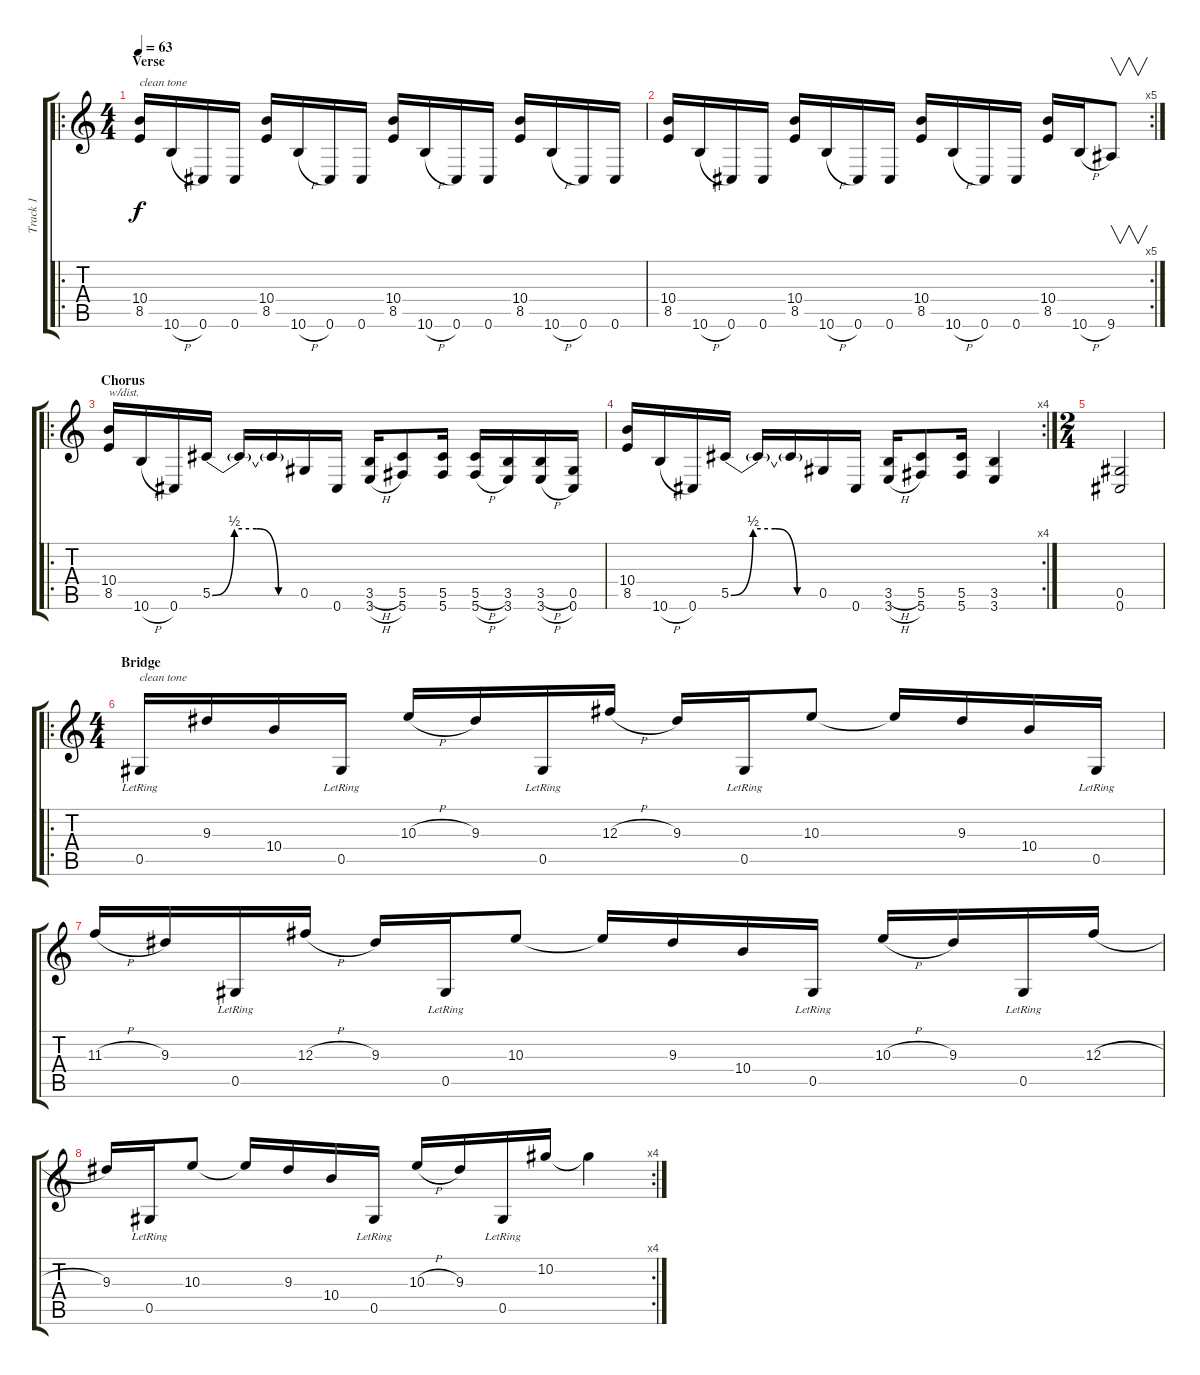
\track ("Track 1" "Track 1") {instrument distortionguitar}
\staff {score tabs}
\tuning (Eb4 Bb3 Gb3 Db3 Ab2 Db2) {hide}
\ro
\ts (4 4)
\section ("" "Verse")
\tempo 63
\clef g2
\ks c
(10.4 8.5).16{txt "clean tone" dy f instrument electricguitarclean} 10.6{h}.16 0.6.16 0.6.16 (10.4 8.5).16 10.6{h}.16 0.6.16 0.6.16 (10.4 8.5).16 10.6{h}.16 0.6.16 0.6.16 (10.4 8.5).16 10.6{h}.16 0.6.16 0.6.16 |
\rc 5
(10.4 8.5).16 10.6{h}.16 0.6.16 0.6.16 (10.4 8.5).16 10.6{h}.16 0.6.16 0.6.16 (10.4 8.5).16 10.6{h}.16 0.6.16 0.6.16 (10.4 8.5).16 10.6{h}.16 9.6.8{v} |
\ro
\section ("" "Chorus")
(10.4 8.5).16{txt "w/dist." instrument distortionguitar} 10.6{h}.16 0.6.16 5.5{be (custom 0 0 15 2 30 2 45 0 60 0)}.16 5.5{t}.16 5.5{t}.16 0.5.16 0.6.16 (3.5{h} 3.6{h}).16 (5.5 5.6).8 (5.5 5.6).16 (5.5{h} 5.6{h}).16 (3.5 3.6).16 (3.5{h} 3.6{h}).16 (0.5 0.6).16 |
\rc 4
(10.4 8.5).16 10.6{h}.16 0.6.16 5.5{be (custom 0 0 15 2 30 2 45 0 60 0)}.16 5.5{t}.16 5.5{t}.16 0.5.16 0.6.16 (3.5{h} 3.6{h}).16 (5.5 5.6).8 (5.5 5.6).16 (3.5 3.6).4 |
\ts (2 4)
(0.5 0.6).2 |
\ro
\ts (4 4)
\section ("" "Bridge")
0.5{lr}.16{txt "clean tone" instrument electricguitarclean} 9.3.16 10.4.16 0.5{lr}.16 10.3{h}.16 9.3.16 0.5{lr}.16 12.3{h}.16 9.3.16 0.5{lr}.16 10.3.8 10.3{t}.16 9.3.16 10.4.16 0.5{lr}.16 |
11.3{h}.16 9.3.16 0.5{lr}.16 12.3{h}.16 9.3.16 0.5{lr}.16 10.3.8 10.3{t}.16 9.3.16 10.4.16 0.5{lr}.16 10.3{h}.16 9.3.16 0.5{lr}.16 12.3{h}.16 |
\rc 4
9.3.16 0.5{lr}.16 10.3.8 10.3{t}.16 9.3.16 10.4.16 0.5{lr}.16 10.3{h}.16 9.3.16 0.5{lr}.16 10.2.16 10.2{t}.4
